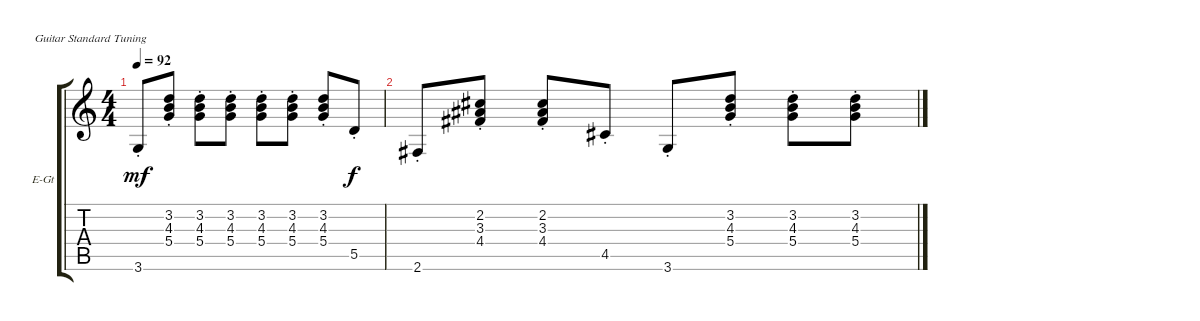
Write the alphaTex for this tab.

\defaultSystemsLayout 4
\bracketExtendMode groupsimilarinstruments
\firstSystemTrackNameOrientation horizontal
\otherSystemsTrackNameOrientation horizontal
\track ("Г. Каспарян" "E-Gt") {instrument electricguitarclean}
\staff {score tabs}
\tuning (E4 B3 G3 D3 A2 E2)
\ts (4 4)
\tempo 92
\clef g2
\ks c
3.6{st}.8{dy mf} (5.4{st} 4.3{st} 3.2{st}).8 (5.4{st} 4.3{st} 3.2{st}).8 (5.4{st} 4.3{st} 3.2{st}).8 (5.4{st} 4.3{st} 3.2{st}).8 (5.4{st} 4.3{st} 3.2{st}).8 (5.4{st} 4.3{st} 3.2{st}).8 5.5{st}.8{dy f} |
2.6{st}.8 (4.4{st} 3.3{st} 2.2{st}).8 (4.4{st} 3.3{st} 2.2{st}).8 4.5{st}.8 3.6{st}.8 (5.4{st} 4.3{st} 3.2{st}).8 (5.4{st} 4.3{st} 3.2{st}).8 (5.4{st} 4.3{st} 3.2{st}).8
